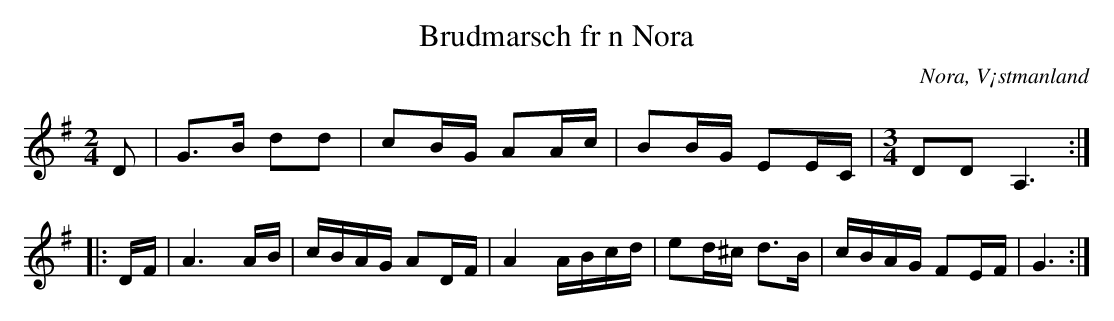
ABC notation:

X:1
T:Brudmarsch fr n Nora
O:Nora, V¡stmanland
M:2/4
L:1/16
K:G
D2 | G3B d2d2 | c2BG A2Ac | B2BG E2EC | [M:3/4] D2D2 A,6 :|
|: DF | A6 AB | cBAG A2DF | A4 ABcd | e2d^c d3B | cBAG F2EF | G6 :|
